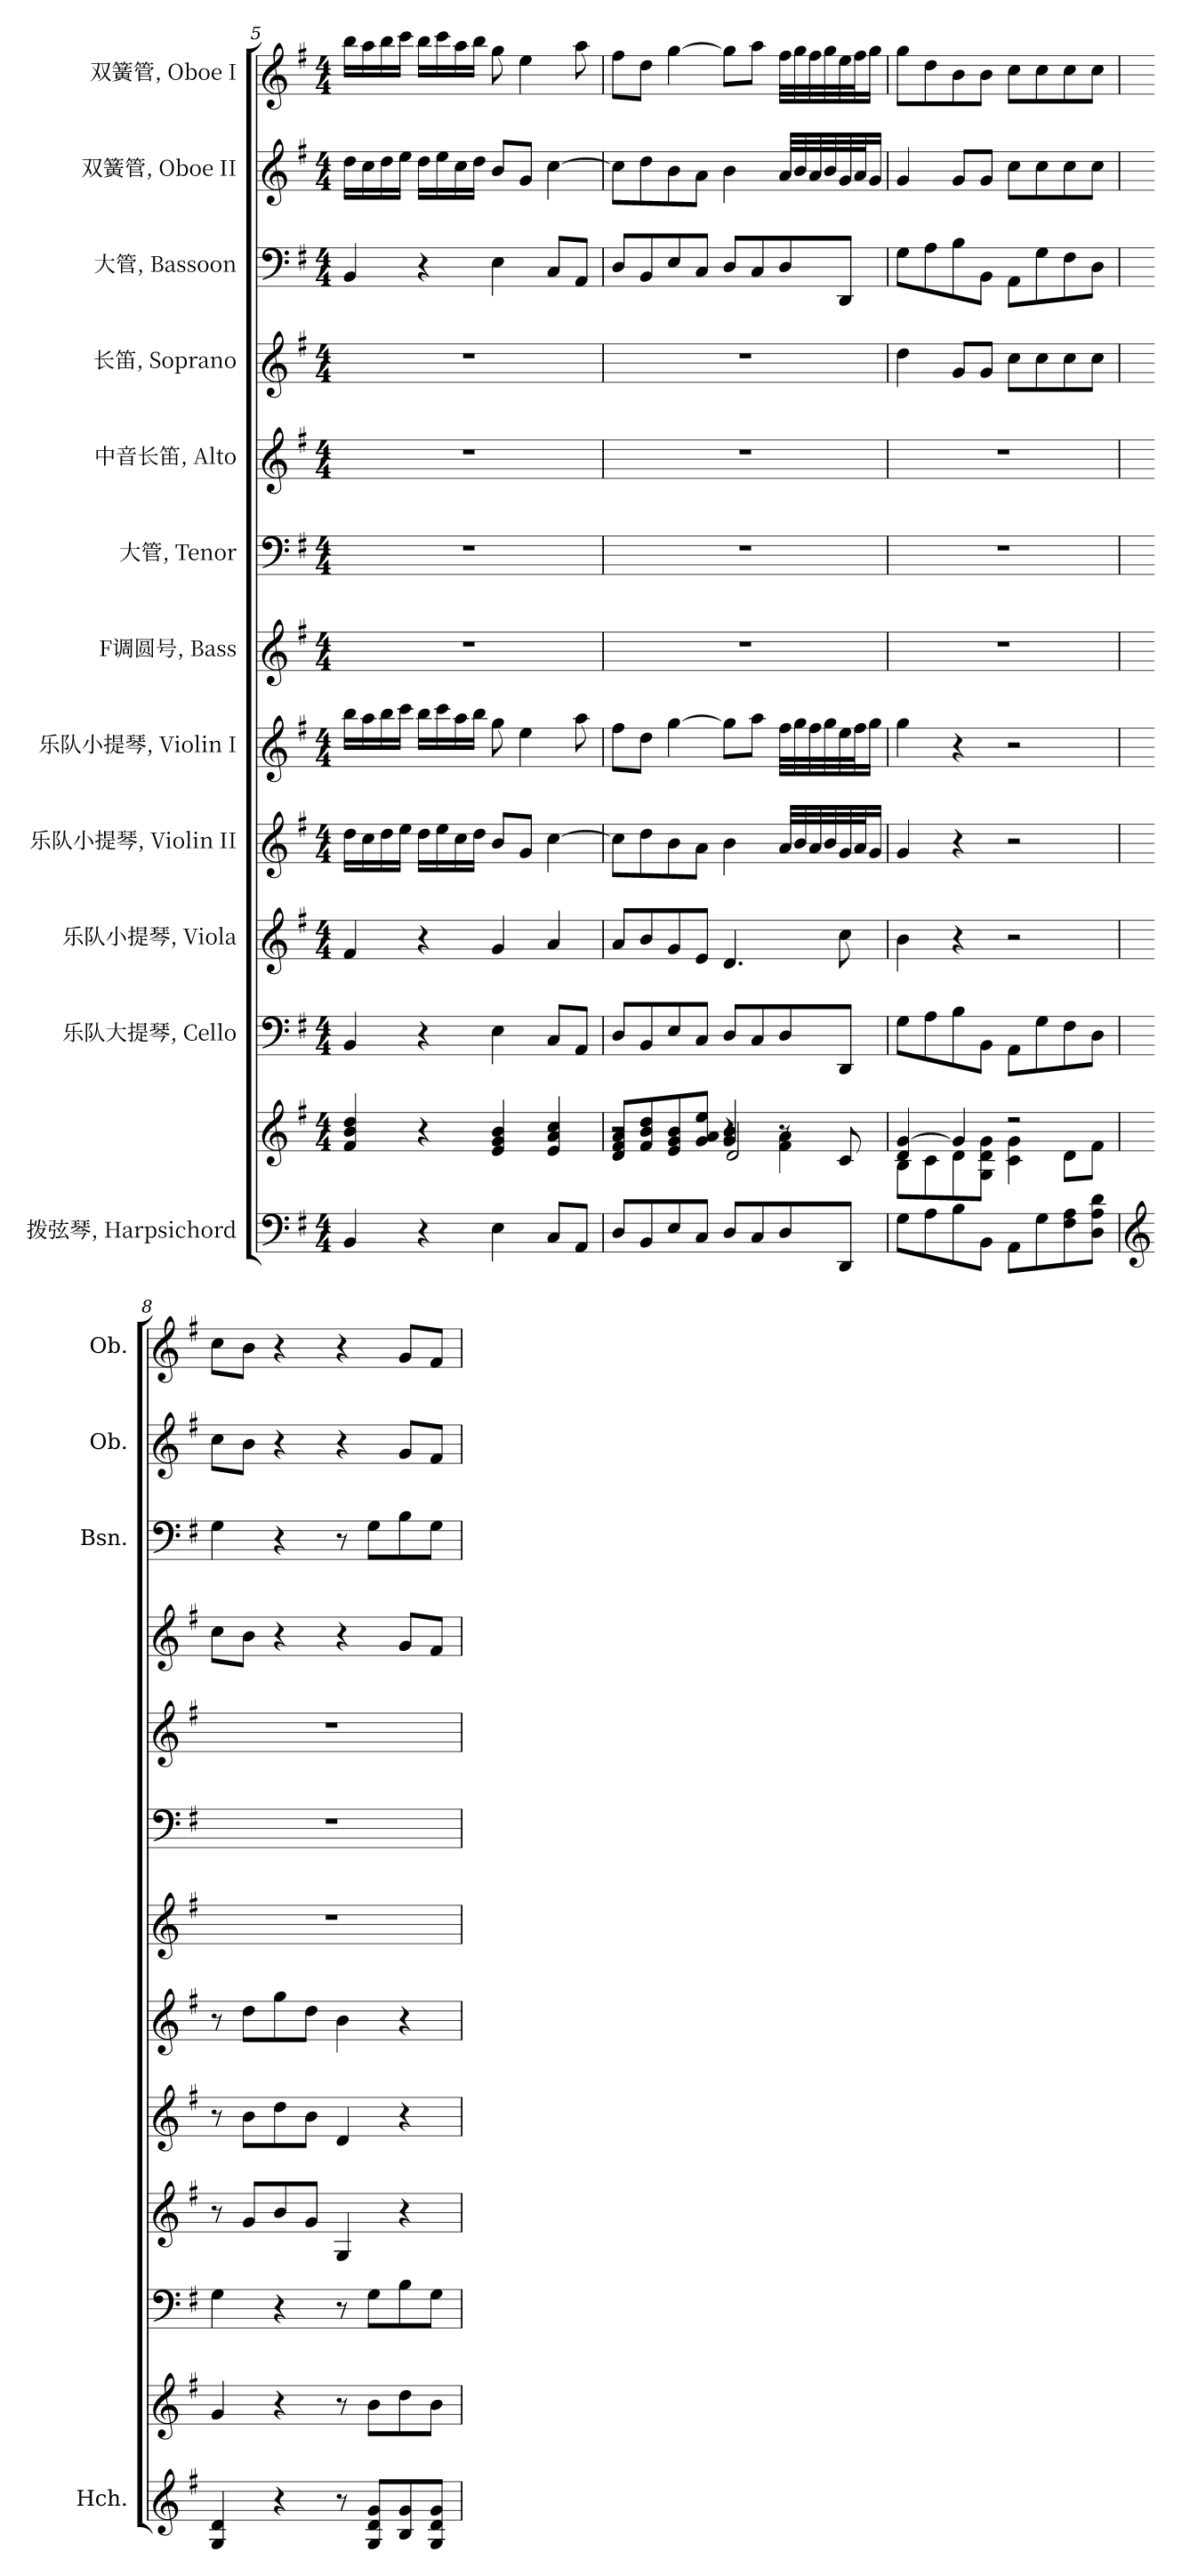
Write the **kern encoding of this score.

**kern	**kern	**kern	**kern	**kern	**kern	**kern	**kern	**kern	**kern	**kern	**kern	**kern
*part12	*part12	*part11	*part10	*part9	*part8	*part7	*part6	*part5	*part4	*part3	*part2	*part1
*staff13	*staff12	*staff11	*staff10	*staff9	*staff8	*staff7	*staff6	*staff5	*staff4	*staff3	*staff2	*staff1
*I"拨弦琴, Harpsichord	*	*I"乐队大提琴, Cello	*I"乐队小提琴, Viola	*I"乐队小提琴, Violin II	*I"乐队小提琴, Violin I	*I"F调圆号, Bass	*I"大管, Tenor	*I"中音长笛, Alto	*I"长笛, Soprano	*I"大管, Bassoon	*I"双簧管, Oboe II	*I"双簧管, Oboe I
*I'Hch.	*	*	*	*	*	*	*	*	*	*I'Bsn.	*I'Ob.	*I'Ob.
!!LO:PB:g=z
*clefF4	*clefG2	*clefF4	*clefG2	*clefG2	*clefG2	*clefG2	*clefF4	*clefG2	*clefG2	*clefF4	*clefG2	*clefG2
*	*	*	*	*	*	*ITrd4c7	*	*ITrd3c5	*	*	*	*
*k[f#]	*k[f#]	*k[f#]	*k[f#]	*k[f#]	*k[f#]	*k[]	*k[f#]	*k[f#c#]	*k[f#]	*k[f#]	*k[f#]	*k[f#]
*M4/4	*M4/4	*M4/4	*M4/4	*M4/4	*M4/4	*M4/4	*M4/4	*M4/4	*M4/4	*M4/4	*M4/4	*M4/4
=5	=5	=5	=5	=5	=5	=5	=5	=5	=5	=5	=5	=5
4BB/	4f#/ 4b/ 4dd/	4BB/	4f#/	16dd\LL	16bb\LL	1r	1r	1r	1r	4BB/	16dd\LL	16bb\LL
.	.	.	.	16cc\	16aa\	.	.	.	.	.	16cc\	16aa\
.	.	.	.	16dd\	16bb\	.	.	.	.	.	16dd\	16bb\
.	.	.	.	16ee\JJ	16ccc\JJ	.	.	.	.	.	16ee\JJ	16ccc\JJ
4r	4r	4r	4r	16dd\LL	16bb\LL	.	.	.	.	4r	16dd\LL	16bb\LL
.	.	.	.	16ee\	16ccc\	.	.	.	.	.	16ee\	16ccc\
.	.	.	.	16cc\	16aa\	.	.	.	.	.	16cc\	16aa\
.	.	.	.	16dd\JJ	16bb\JJ	.	.	.	.	.	16dd\JJ	16bb\JJ
4E\	4e/ 4g/ 4b/	4E\	4g/	8b/L	8gg\	.	.	.	.	4E\	8b/L	8gg\
.	.	.	.	8g/J	4ee\	.	.	.	.	.	8g/J	4ee\
8C/L	4e/ 4a/ 4cc/	8C/L	4a/	[4cc\	.	.	.	.	.	8C/L	[4cc\	.
8AA/J	.	8AA/J	.	.	8aa\	.	.	.	.	8AA/J	.	8aa\
=6	=6	=6	=6	=6	=6	=6	=6	=6	=6	=6	=6	=6
*	*^	*	*	*	*	*	*	*	*	*	*	*
*	*	*^	*	*	*	*	*	*	*	*	*	*	*
8D/L	8d/ 8f#/ 8a/L	2r	2r	8D/L	8a/L	8cc\L]	8ff#\L	1r	1r	1r	1r	8D/L	8cc\L]	8ff#\L
8BB/	8f#/ 8b/ 8dd/	.	.	8BB/	8b/	8dd\	8dd\J	.	.	.	.	8BB/	8dd\	8dd\J
8E/	8e/ 8g/ 8b/	.	.	8E/	8g/	8b\	[4gg\	.	.	.	.	8E/	8b\	[4gg\
8C/J	8g/ 8a/ 8ee/J	.	.	8C/J	8e/J	8a\J	.	.	.	.	.	8C/J	8a\J	.
8D/L	4g/ 4b/	4r	2d/	8D/L	4.d/	4b\	8gg\L]	.	.	.	.	8D/L	4b\	8gg\L]
8C/	.	.	.	8C/	.	.	8aa\J	.	.	.	.	8C/	.	8aa\J
8D/	8r	4f#\ 4a\	.	8D/	.	32a/LLL	32ff#\LLL	.	.	.	.	8D/	32a/LLL	32ff#\LLL
.	.	.	.	.	.	32b/	32gg\	.	.	.	.	.	32b/	32gg\
.	.	.	.	.	.	32a/	32ff#\	.	.	.	.	.	32a/	32ff#\
.	.	.	.	.	.	32b/	32gg\	.	.	.	.	.	32b/	32gg\
8DD/J	8c/	.	.	8DD/J	8cc\	32g/	32ee\	.	.	.	.	8DD/J	32g/	32ee\
.	.	.	.	.	.	32a/J	32ff#\J	.	.	.	.	.	32a/J	32ff#\J
.	.	.	.	.	.	16g/JJ	16gg\JJ	.	.	.	.	.	16g/JJ	16gg\JJ
*	*	*v	*v	*	*	*	*	*	*	*	*	*	*	*
=7	=7	=7	=7	=7	=7	=7	=7	=7	=7	=7	=7	=7	=7
8G\L	4d/ [4g/	8B\L	8G\L	4b\	4g/	4gg\	1r	1r	1r	4dd\	8G\L	4g/	8gg\L
8A\	.	8c\	8A\	.	.	.	.	.	.	.	8A\	.	8dd\
8B\	4g/]	8d\	8B\	4r	4r	4r	.	.	.	8g/L	8B\	8g/L	8b\
8BB\J	.	8G\ 8d\ 8g\J	8BB\J	.	.	.	.	.	.	8g/J	8BB\J	8g/J	8b\J
8AA\L	2r	4c\ 4g\	8AA\L	2r	2r	2r	.	.	.	8cc\L	8AA\L	8cc\L	8cc\L
8G\	.	.	8G\	.	.	.	.	.	.	8cc\	8G\	8cc\	8cc\
8F#\ 8A\	.	8d\L	8F#\	.	.	.	.	.	.	8cc\	8F#\	8cc\	8cc\
8D\ 8A\ 8d\J	.	8f#\J	8D\J	.	.	.	.	.	.	8cc\J	8D\J	8cc\J	8cc\J
*	*v	*v	*	*	*	*	*	*	*	*	*	*	*
!!LO:PB:g=z
=8	=8	=8	=8	=8	=8	=8	=8	=8	=8	=8	=8	=8
*clefG2	*	*	*	*	*	*	*	*	*	*	*	*
4G/ 4d/	4g/	4G\	8r	8r	8r	1r	1r	1r	8cc\L	4G\	8cc\L	8cc\L
.	.	.	8g/L	8b\L	8dd\L	.	.	.	8b\J	.	8b\J	8b\J
4r	4r	4r	8b/	8dd\	8gg\	.	.	.	4r	4r	4r	4r
.	.	.	8g/J	8b\J	8dd\J	.	.	.	.	.	.	.
8r	8r	8r	4G/	4d/	4b\	.	.	.	4r	8r	4r	4r
8G/ 8d/ 8g/L	8b\L	8G\L	.	.	.	.	.	.	.	8G\L	.	.
8B/ 8g/	8dd\	8B\	4r	4r	4r	.	.	.	8g/L	8B\	8g/L	8g/L
8G/ 8d/ 8g/J	8b\J	8G\J	.	.	.	.	.	.	8f#/J	8G\J	8f#/J	8f#/J
=	=	=	=	=	=	=	=	=	=	=	=	=
*-	*-	*-	*-	*-	*-	*-	*-	*-	*-	*-	*-	*-
